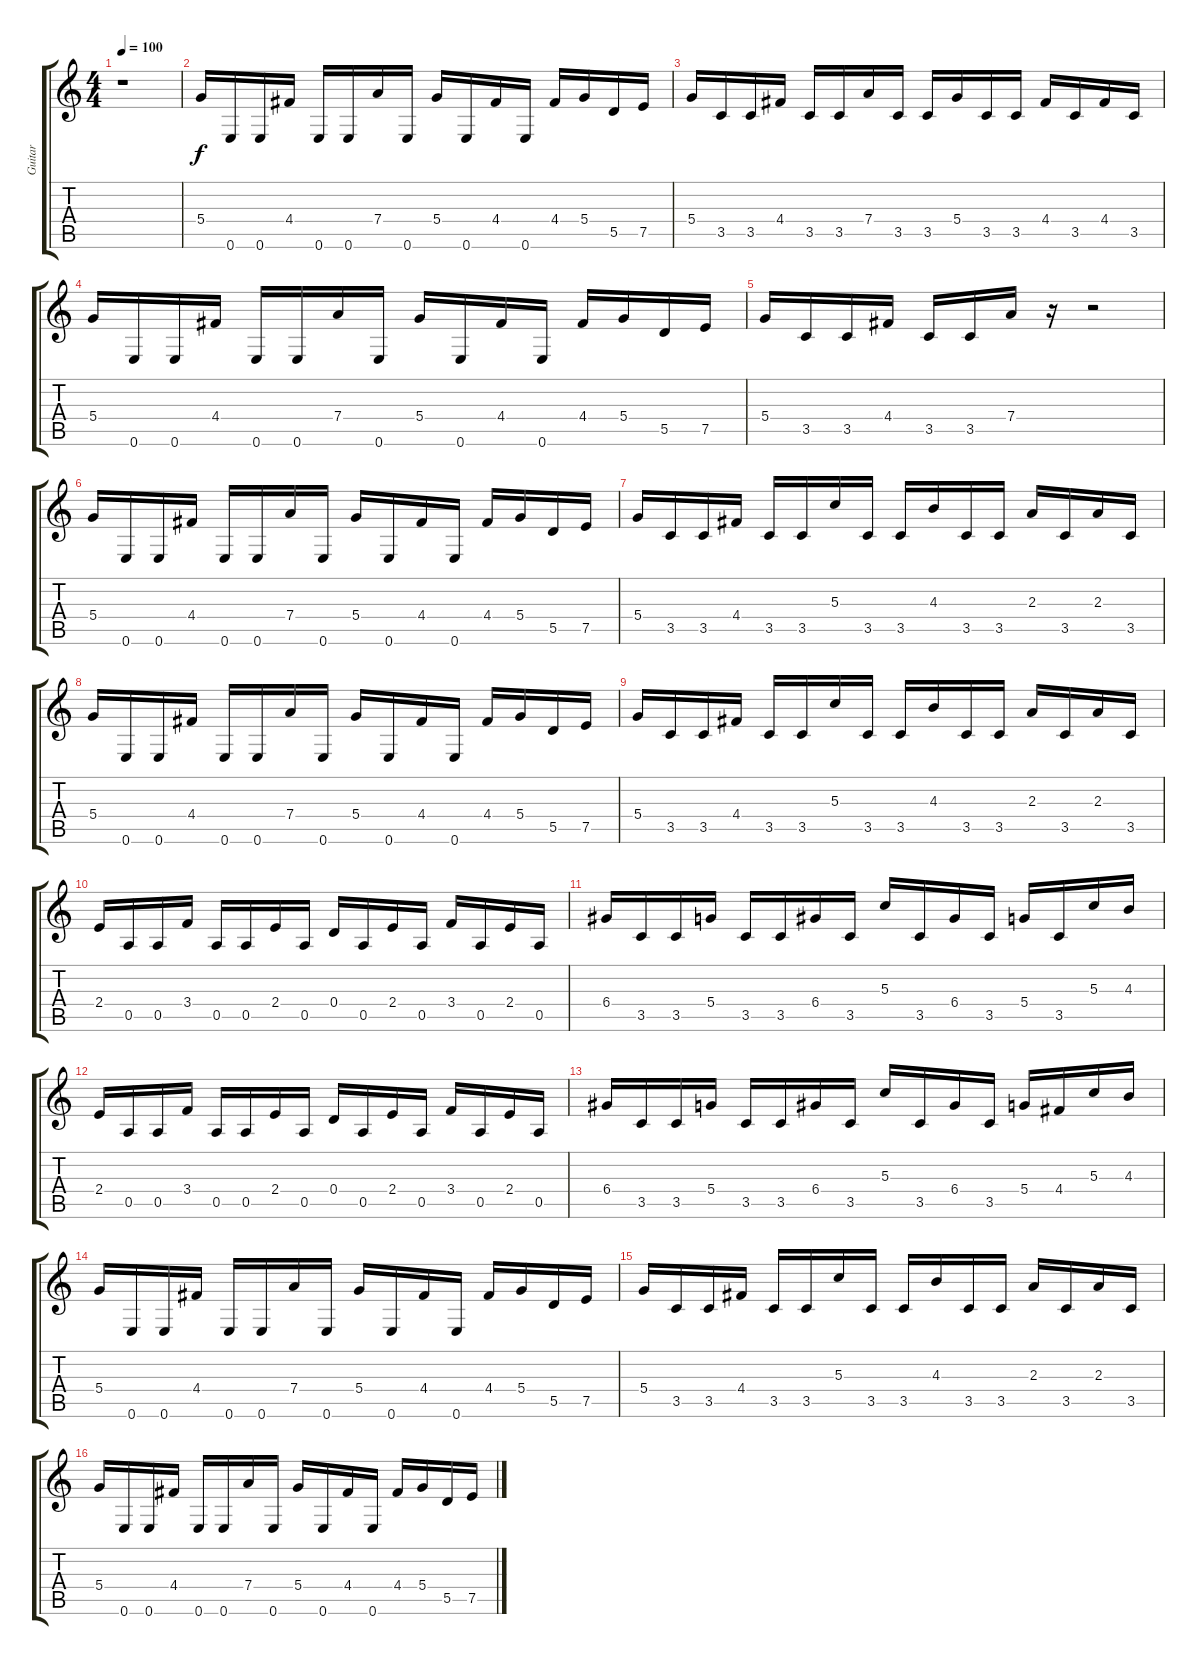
\track ("Guitar" "Guitar") {instrument distortionguitar}
\staff {score tabs}
\tuning (E4 B3 G3 D3 A2 E2) {hide}
\ts (4 4)
\tempo 100
\clef g2
\ks c
r.1{dy f instrument distortionguitar} |
5.4.16 0.6.16 0.6.16 4.4.16 0.6.16 0.6.16 7.4.16 0.6.16 5.4.16 0.6.16 4.4.16 0.6.16 4.4.16 5.4.16 5.5.16 7.5.16 |
5.4.16 3.5.16 3.5.16 4.4.16 3.5.16 3.5.16 7.4.16 3.5.16 3.5.16 5.4.16 3.5.16 3.5.16 4.4.16 3.5.16 4.4.16 3.5.16 |
5.4.16 0.6.16 0.6.16 4.4.16 0.6.16 0.6.16 7.4.16 0.6.16 5.4.16 0.6.16 4.4.16 0.6.16 4.4.16 5.4.16 5.5.16 7.5.16 |
5.4.16 3.5.16 3.5.16 4.4.16 3.5.16 3.5.16 7.4.16 r.16 r.2 |
5.4.16 0.6.16 0.6.16 4.4.16 0.6.16 0.6.16 7.4.16 0.6.16 5.4.16 0.6.16 4.4.16 0.6.16 4.4.16 5.4.16 5.5.16 7.5.16 |
5.4.16 3.5.16 3.5.16 4.4.16 3.5.16 3.5.16 5.3.16 3.5.16 3.5.16 4.3.16 3.5.16 3.5.16 2.3.16 3.5.16 2.3.16 3.5.16 |
5.4.16 0.6.16 0.6.16 4.4.16 0.6.16 0.6.16 7.4.16 0.6.16 5.4.16 0.6.16 4.4.16 0.6.16 4.4.16 5.4.16 5.5.16 7.5.16 |
5.4.16 3.5.16 3.5.16 4.4.16 3.5.16 3.5.16 5.3.16 3.5.16 3.5.16 4.3.16 3.5.16 3.5.16 2.3.16 3.5.16 2.3.16 3.5.16 |
2.4.16 0.5.16 0.5.16 3.4.16 0.5.16 0.5.16 2.4.16 0.5.16 0.4.16 0.5.16 2.4.16 0.5.16 3.4.16 0.5.16 2.4.16 0.5.16 |
6.4.16 3.5.16 3.5.16 5.4.16 3.5.16 3.5.16 6.4.16 3.5.16 5.3.16 3.5.16 6.4.16 3.5.16 5.4.16 3.5.16 5.3.16 4.3.16 |
2.4.16 0.5.16 0.5.16 3.4.16 0.5.16 0.5.16 2.4.16 0.5.16 0.4.16 0.5.16 2.4.16 0.5.16 3.4.16 0.5.16 2.4.16 0.5.16 |
6.4.16 3.5.16 3.5.16 5.4.16 3.5.16 3.5.16 6.4.16 3.5.16 5.3.16 3.5.16 6.4.16 3.5.16 5.4.16 4.4.16 5.3.16 4.3.16 |
5.4.16 0.6.16 0.6.16 4.4.16 0.6.16 0.6.16 7.4.16 0.6.16 5.4.16 0.6.16 4.4.16 0.6.16 4.4.16 5.4.16 5.5.16 7.5.16 |
5.4.16 3.5.16 3.5.16 4.4.16 3.5.16 3.5.16 5.3.16 3.5.16 3.5.16 4.3.16 3.5.16 3.5.16 2.3.16 3.5.16 2.3.16 3.5.16 |
5.4.16 0.6.16 0.6.16 4.4.16 0.6.16 0.6.16 7.4.16 0.6.16 5.4.16 0.6.16 4.4.16 0.6.16 4.4.16 5.4.16 5.5.16 7.5.16
